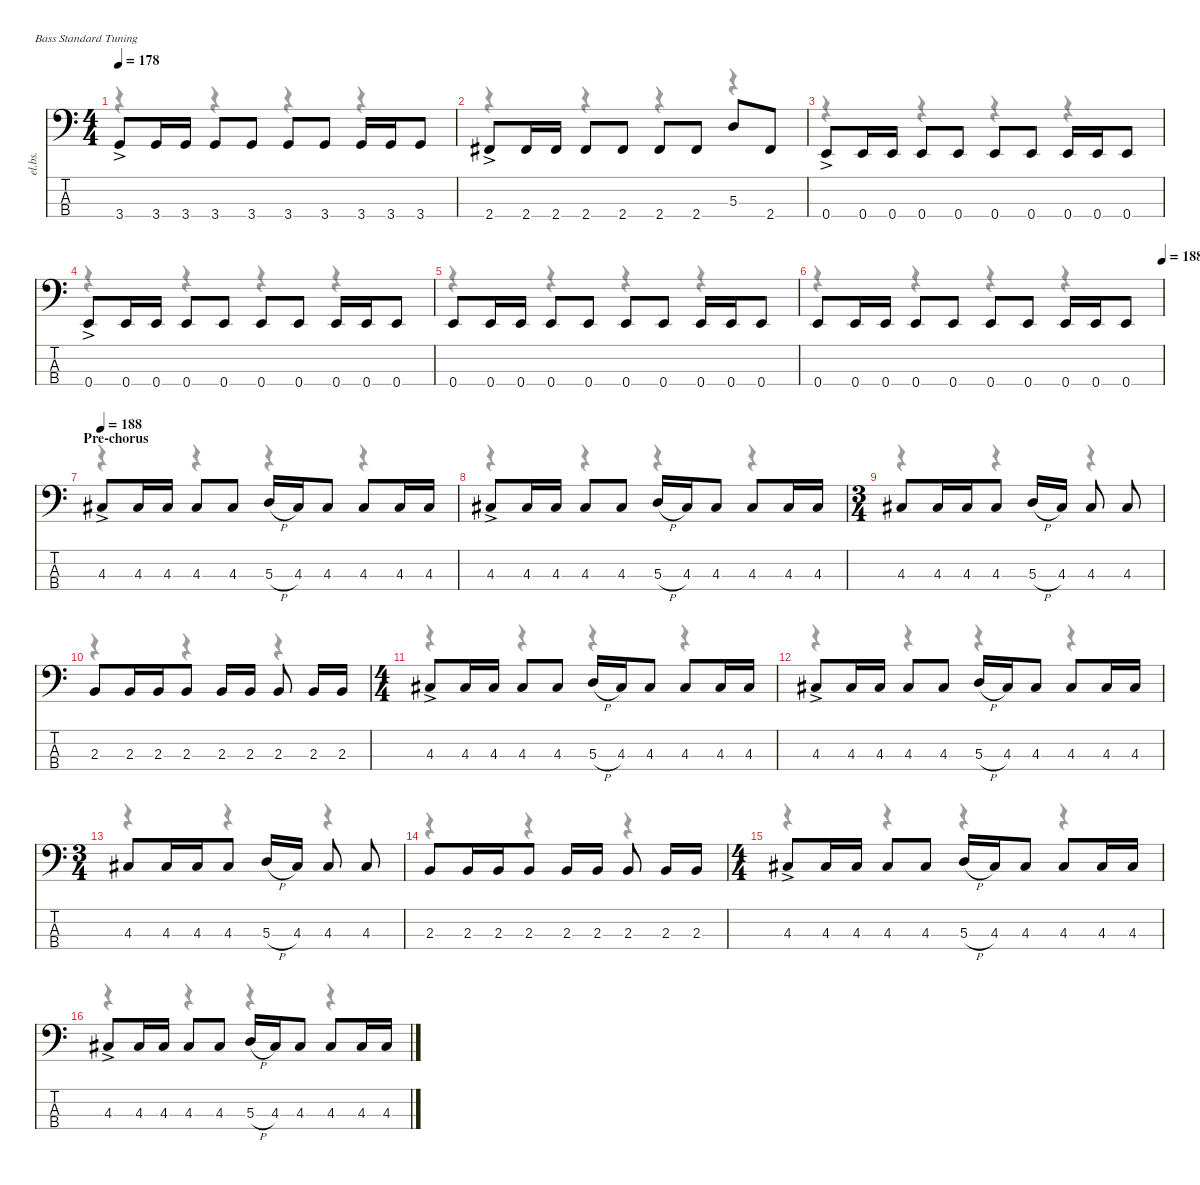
\defaultSystemsLayout 4
\hideDynamics
\bracketExtendMode nobrackets
\otherSystemsTrackNameOrientation horizontal
\track ("Cliff Burton (Bass)" "el.bs.") {instrument electricbassfinger}
\staff {score tabs}
\tuning (G2 D2 A1 E1)
\voice
\ts (4 4)
\tempo 178
\clef f4
\ks c
3.4{ac}.8{dy mf beam Up} 3.4.16{dy f beam Up} 3.4.16{beam Up} 3.4.8{beam Up} 3.4.8{beam Up} 3.4.8{beam Up} 3.4.8{beam Up} 3.4.16{beam Up} 3.4.16{beam Up} 3.4.8{beam Up} |
2.4{ac acc #}.8{dy mf beam Up} 2.4{acc #}.16{dy f beam Up} 2.4{acc #}.16{beam Up} 2.4{acc #}.8{beam Up} 2.4{acc #}.8{beam Up} 2.4{acc #}.8{beam Up} 2.4{acc #}.8{beam Up} 5.3.8{beam Up} 2.4{acc #}.8{beam Up} |
0.4{ac}.8{dy mf beam Up} 0.4.16{dy f beam Up} 0.4.16{beam Up} 0.4.8{beam Up} 0.4.8{beam Up} 0.4.8{beam Up} 0.4.8{beam Up} 0.4.16{beam Up} 0.4.16{beam Up} 0.4.8{beam Up} |
0.4{ac}.8{dy mf beam Up} 0.4.16{dy f beam Up} 0.4.16{beam Up} 0.4.8{beam Up} 0.4.8{beam Up} 0.4.8{beam Up} 0.4.8{beam Up} 0.4.16{beam Up} 0.4.16{beam Up} 0.4.8{beam Up} |
0.4.8{beam Up} 0.4.16{beam Up} 0.4.16{beam Up} 0.4.8{beam Up} 0.4.8{beam Up} 0.4.8{beam Up} 0.4.8{beam Up} 0.4.16{beam Up} 0.4.16{beam Up} 0.4.8{beam Up} |
\tempo (188 1)
0.4.8{beam Up} 0.4.16{beam Up} 0.4.16{beam Up} 0.4.8{beam Up} 0.4.8{beam Up} 0.4.8{beam Up} 0.4.8{beam Up} 0.4.16{beam Up} 0.4.16{beam Up} 0.4.8{beam Up} |
\section ("" "Pre-chorus")
\tempo 188
4.3{ac acc #}.8{dy mf beam Up} 4.3{acc #}.16{dy f beam Up} 4.3{acc #}.16{beam Up} 4.3{acc #}.8{beam Up} 4.3{acc #}.8{beam Up} 5.3{h}.16{beam Up} 4.3{acc #}.16{beam Up} 4.3{acc #}.8{beam Up} 4.3{acc #}.8{beam Up} 4.3{acc #}.16{beam Up} 4.3{acc #}.16{beam Up} |
4.3{ac acc #}.8{dy mf beam Up} 4.3{acc #}.16{dy f beam Up} 4.3{acc #}.16{beam Up} 4.3{acc #}.8{beam Up} 4.3{acc #}.8{beam Up} 5.3{h}.16{beam Up} 4.3{acc #}.16{beam Up} 4.3{acc #}.8{beam Up} 4.3{acc #}.8{beam Up} 4.3{acc #}.16{beam Up} 4.3{acc #}.16{beam Up} |
\ts (3 4)
\beaming (8 3 1 1 1)
4.3{acc #}.8{beam Up} 4.3{acc #}.16{beam Up} 4.3{acc #}.16{beam Up} 4.3{acc #}.8{beam Up} 5.3{h}.16{beam Up} 4.3{acc #}.16{beam Up} 4.3{acc #}.8{beam Up} 4.3{acc #}.8{beam Up} |
2.3.8{beam Up} 2.3.16{beam Up} 2.3.16{beam Up} 2.3.8{beam Up} 2.3.16{beam Up} 2.3.16{beam Up} 2.3.8{beam Up} 2.3.16{beam Up} 2.3.16{beam Up} |
\ts (4 4)
\beaming (8 2 2 2 2)
4.3{ac acc #}.8{dy mf beam Up} 4.3{acc #}.16{dy f beam Up} 4.3{acc #}.16{beam Up} 4.3{acc #}.8{beam Up} 4.3{acc #}.8{beam Up} 5.3{h}.16{beam Up} 4.3{acc #}.16{beam Up} 4.3{acc #}.8{beam Up} 4.3{acc #}.8{beam Up} 4.3{acc #}.16{beam Up} 4.3{acc #}.16{beam Up} |
4.3{ac acc #}.8{dy mf beam Up} 4.3{acc #}.16{dy f beam Up} 4.3{acc #}.16{beam Up} 4.3{acc #}.8{beam Up} 4.3{acc #}.8{beam Up} 5.3{h}.16{beam Up} 4.3{acc #}.16{beam Up} 4.3{acc #}.8{beam Up} 4.3{acc #}.8{beam Up} 4.3{acc #}.16{beam Up} 4.3{acc #}.16{beam Up} |
\ts (3 4)
\beaming (8 3 1 1 1)
4.3{acc #}.8{beam Up} 4.3{acc #}.16{beam Up} 4.3{acc #}.16{beam Up} 4.3{acc #}.8{beam Up} 5.3{h}.16{beam Up} 4.3{acc #}.16{beam Up} 4.3{acc #}.8{beam Up} 4.3{acc #}.8{beam Up} |
2.3.8{beam Up} 2.3.16{beam Up} 2.3.16{beam Up} 2.3.8{beam Up} 2.3.16{beam Up} 2.3.16{beam Up} 2.3.8{beam Up} 2.3.16{beam Up} 2.3.16{beam Up} |
\ts (4 4)
\beaming (8 2 2 2 2)
4.3{ac acc #}.8{dy mf beam Up} 4.3{acc #}.16{dy f beam Up} 4.3{acc #}.16{beam Up} 4.3{acc #}.8{beam Up} 4.3{acc #}.8{beam Up} 5.3{h}.16{beam Up} 4.3{acc #}.16{beam Up} 4.3{acc #}.8{beam Up} 4.3{acc #}.8{beam Up} 4.3{acc #}.16{beam Up} 4.3{acc #}.16{beam Up} |
4.3{ac acc #}.8{dy mf beam Up} 4.3{acc #}.16{dy f beam Up} 4.3{acc #}.16{beam Up} 4.3{acc #}.8{beam Up} 4.3{acc #}.8{beam Up} 5.3{h}.16{beam Up} 4.3{acc #}.16{beam Up} 4.3{acc #}.8{beam Up} 4.3{acc #}.8{beam Up} 4.3{acc #}.16{beam Up} 4.3{acc #}.16{beam Up}
\voice
\clef f4
\ottava regular
\simile none
\ks c
r.4{dy mf beam Down} r.4{beam Down} r.4{beam Down} r.4{beam Down} |
r.4{beam Down} r.4{beam Down} r.4{beam Down} r.4{beam Down} |
r.4{beam Down} r.4{beam Down} r.4{beam Down} r.4{beam Down} |
r.4{beam Down} r.4{beam Down} r.4{beam Down} r.4{beam Down} |
r.4{beam Down} r.4{beam Down} r.4{beam Down} r.4{beam Down} |
r.4{beam Down} r.4{beam Down} r.4{beam Down} r.4{beam Down} |
r.4{beam Down} r.4{beam Down} r.4{beam Down} r.4{beam Down} |
r.4{beam Down} r.4{beam Down} r.4{beam Down} r.4{beam Down} |
r.4{beam Down} r.4{beam Down} r.4{beam Down} |
r.4{beam Down} r.4{beam Down} r.4{beam Down} |
r.4{beam Down} r.4{beam Down} r.4{beam Down} r.4{beam Down} |
r.4{beam Down} r.4{beam Down} r.4{beam Down} r.4{beam Down} |
r.4{beam Down} r.4{beam Down} r.4{beam Down} |
r.4{beam Down} r.4{beam Down} r.4{beam Down} |
r.4{beam Down} r.4{beam Down} r.4{beam Down} r.4{beam Down} |
r.4{beam Down} r.4{beam Down} r.4{beam Down} r.4{beam Down}
